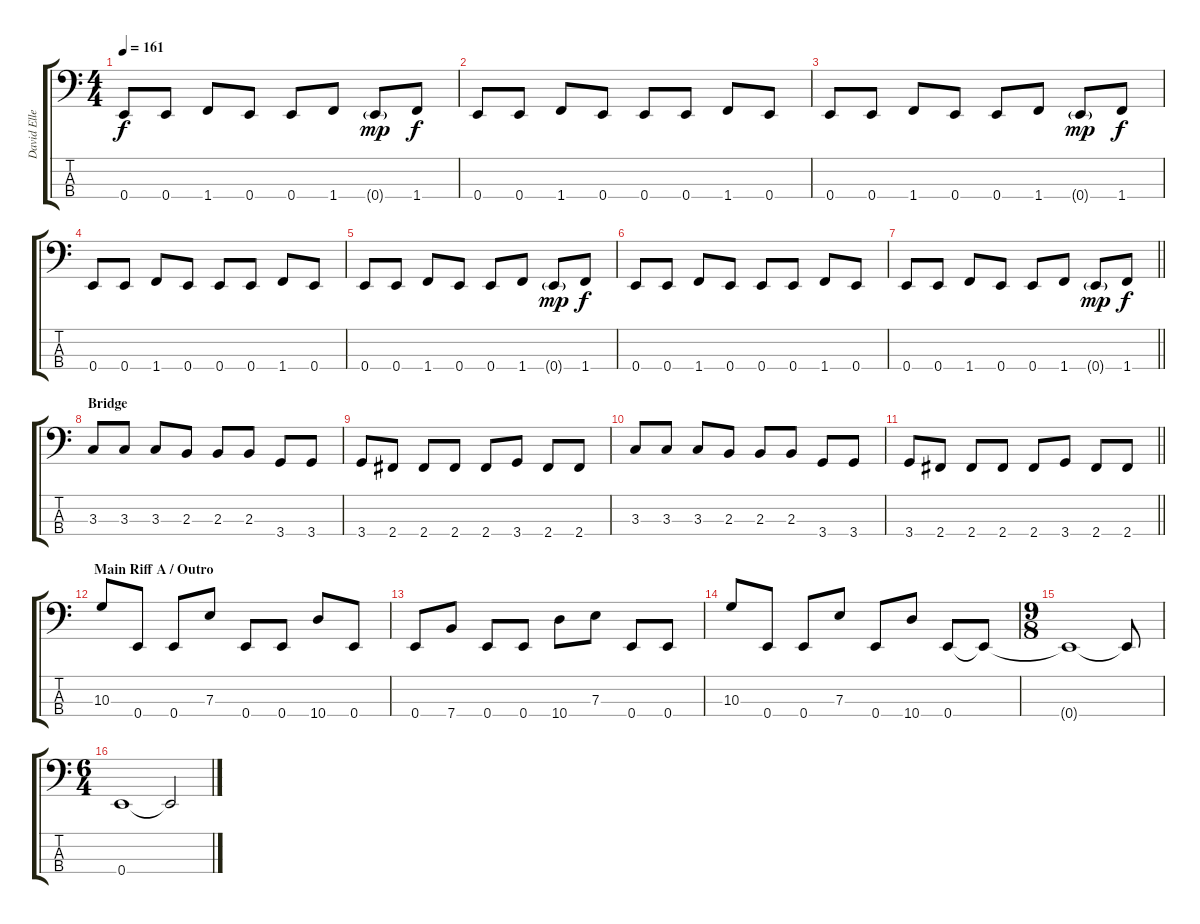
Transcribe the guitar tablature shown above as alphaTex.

\track ("David Ellefson" "David Elle") {instrument electricbasspick}
\staff {score tabs}
\tuning (G2 D2 A1 E1) {hide}
\ts (4 4)
\tempo 161
\clef f4
\ks c
0.4.8{dy f} 0.4.8 1.4.8 0.4.8 0.4.8 1.4.8 0.4{g}.8{dy mp} 1.4.8{dy f} |
0.4.8 0.4.8 1.4.8 0.4.8 0.4.8 0.4.8 1.4.8 0.4.8 |
0.4.8 0.4.8 1.4.8 0.4.8 0.4.8 1.4.8 0.4{g}.8{dy mp} 1.4.8{dy f} |
0.4.8 0.4.8 1.4.8 0.4.8 0.4.8 0.4.8 1.4.8 0.4.8 |
0.4.8 0.4.8 1.4.8 0.4.8 0.4.8 1.4.8 0.4{g}.8{dy mp} 1.4.8{dy f} |
0.4.8 0.4.8 1.4.8 0.4.8 0.4.8 0.4.8 1.4.8 0.4.8 |
\barLineRight lightlight
0.4.8 0.4.8 1.4.8 0.4.8 0.4.8 1.4.8 0.4{g}.8{dy mp} 1.4.8{dy f} |
\section ("" "Bridge")
3.3.8 3.3.8 3.3.8 2.3.8 2.3.8 2.3.8 3.4.8 3.4.8 |
3.4.8 2.4.8 2.4.8 2.4.8 2.4.8 3.4.8 2.4.8 2.4.8 |
3.3.8 3.3.8 3.3.8 2.3.8 2.3.8 2.3.8 3.4.8 3.4.8 |
\barLineRight lightlight
3.4.8 2.4.8 2.4.8 2.4.8 2.4.8 3.4.8 2.4.8 2.4.8 |
\section ("" "Main Riff A / Outro")
10.3.8 0.4.8 0.4.8 7.3.8 0.4.8 0.4.8 10.4.8 0.4.8 |
0.4.8 7.4.8 0.4.8 0.4.8 10.4.8 7.3.8 0.4.8 0.4.8 |
10.3.8 0.4.8 0.4.8 7.3.8 0.4.8 10.4.8 0.4.8 0.4{t}.8 |
\ts (9 8)
0.4{t}.1 0.4{t}.8 |
\ts (6 4)
0.4.1 0.4{t}.2
